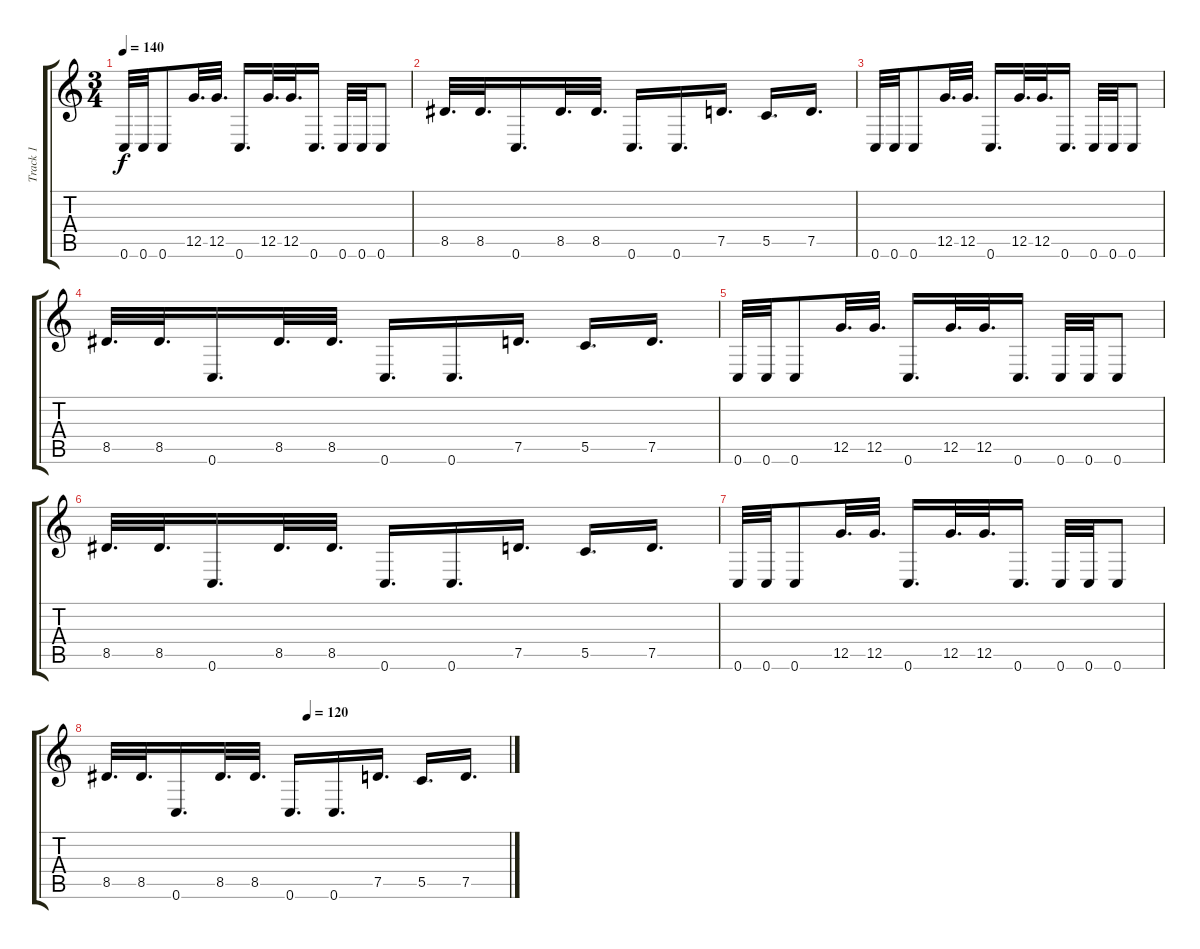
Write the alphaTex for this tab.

\track ("Track 1" "Track 1") {instrument overdrivenguitar}
\staff {score tabs}
\tuning (D4 A3 F3 C3 G2 C2) {hide}
\ts (3 4)
\tempo 140
\clef g2
\ks c
0.6.32{dy f} 0.6.32 0.6.8 12.5.32{d} 12.5.32{d} 0.6.16{d} 12.5.32{d} 12.5.32{d} 0.6.16{d} 0.6.32 0.6.32 0.6.8 |
8.5.32{d} 8.5.32{d} 0.6.16{d} 8.5.32{d} 8.5.32{d} 0.6.16{d} 0.6.16{d} 7.5.16{d} 5.5.16{d} 7.5.16{d} |
0.6.32 0.6.32 0.6.8 12.5.32{d} 12.5.32{d} 0.6.16{d} 12.5.32{d} 12.5.32{d} 0.6.16{d} 0.6.32 0.6.32 0.6.8 |
8.5.32{d} 8.5.32{d} 0.6.16{d} 8.5.32{d} 8.5.32{d} 0.6.16{d} 0.6.16{d} 7.5.16{d} 5.5.16{d} 7.5.16{d} |
0.6.32 0.6.32 0.6.8 12.5.32{d} 12.5.32{d} 0.6.16{d} 12.5.32{d} 12.5.32{d} 0.6.16{d} 0.6.32 0.6.32 0.6.8 |
8.5.32{d} 8.5.32{d} 0.6.16{d} 8.5.32{d} 8.5.32{d} 0.6.16{d} 0.6.16{d} 7.5.16{d} 5.5.16{d} 7.5.16{d} |
0.6.32 0.6.32 0.6.8 12.5.32{d} 12.5.32{d} 0.6.16{d} 12.5.32{d} 12.5.32{d} 0.6.16{d} 0.6.32 0.6.32 0.6.8 |
\tempo (120 0.5)
8.5.32{d} 8.5.32{d} 0.6.16{d} 8.5.32{d} 8.5.32{d} 0.6.16{d} 0.6.16{d} 7.5.16{d} 5.5.16{d} 7.5.16{d}
